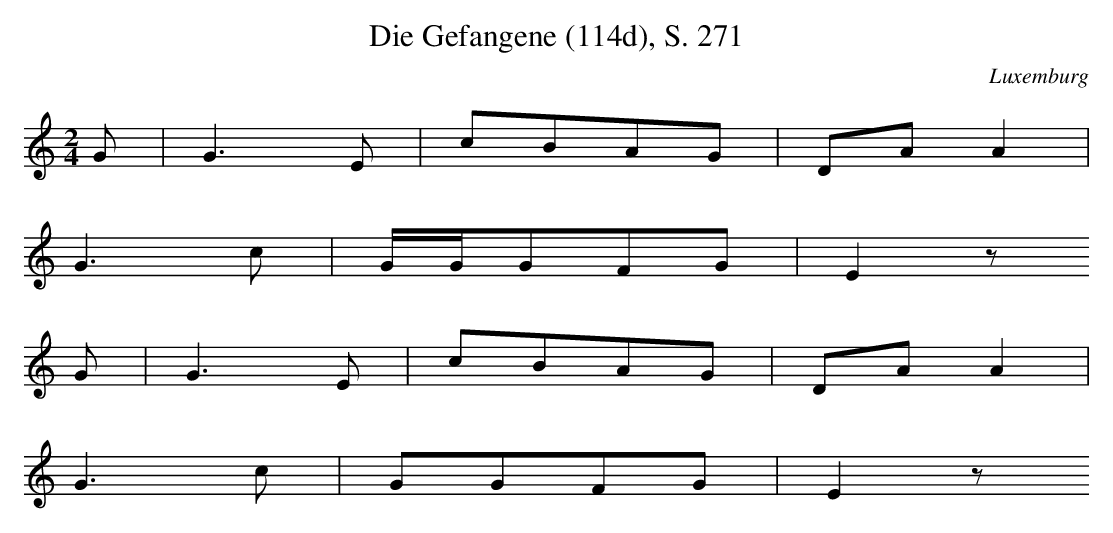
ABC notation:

X:1
T: Die Gefangene (114d), S. 271
O: Luxemburg
M: 2/4
L: 1/16
K: C
G2 | G6E2 | c2B2A2G2 | D2A2A4 |
G6c2 | GGG2F2G2 | E4z2
G2 | G6E2 | c2B2A2G2 | D2A2A4 |
G6c2 | G2G2F2G2 | E4z2
